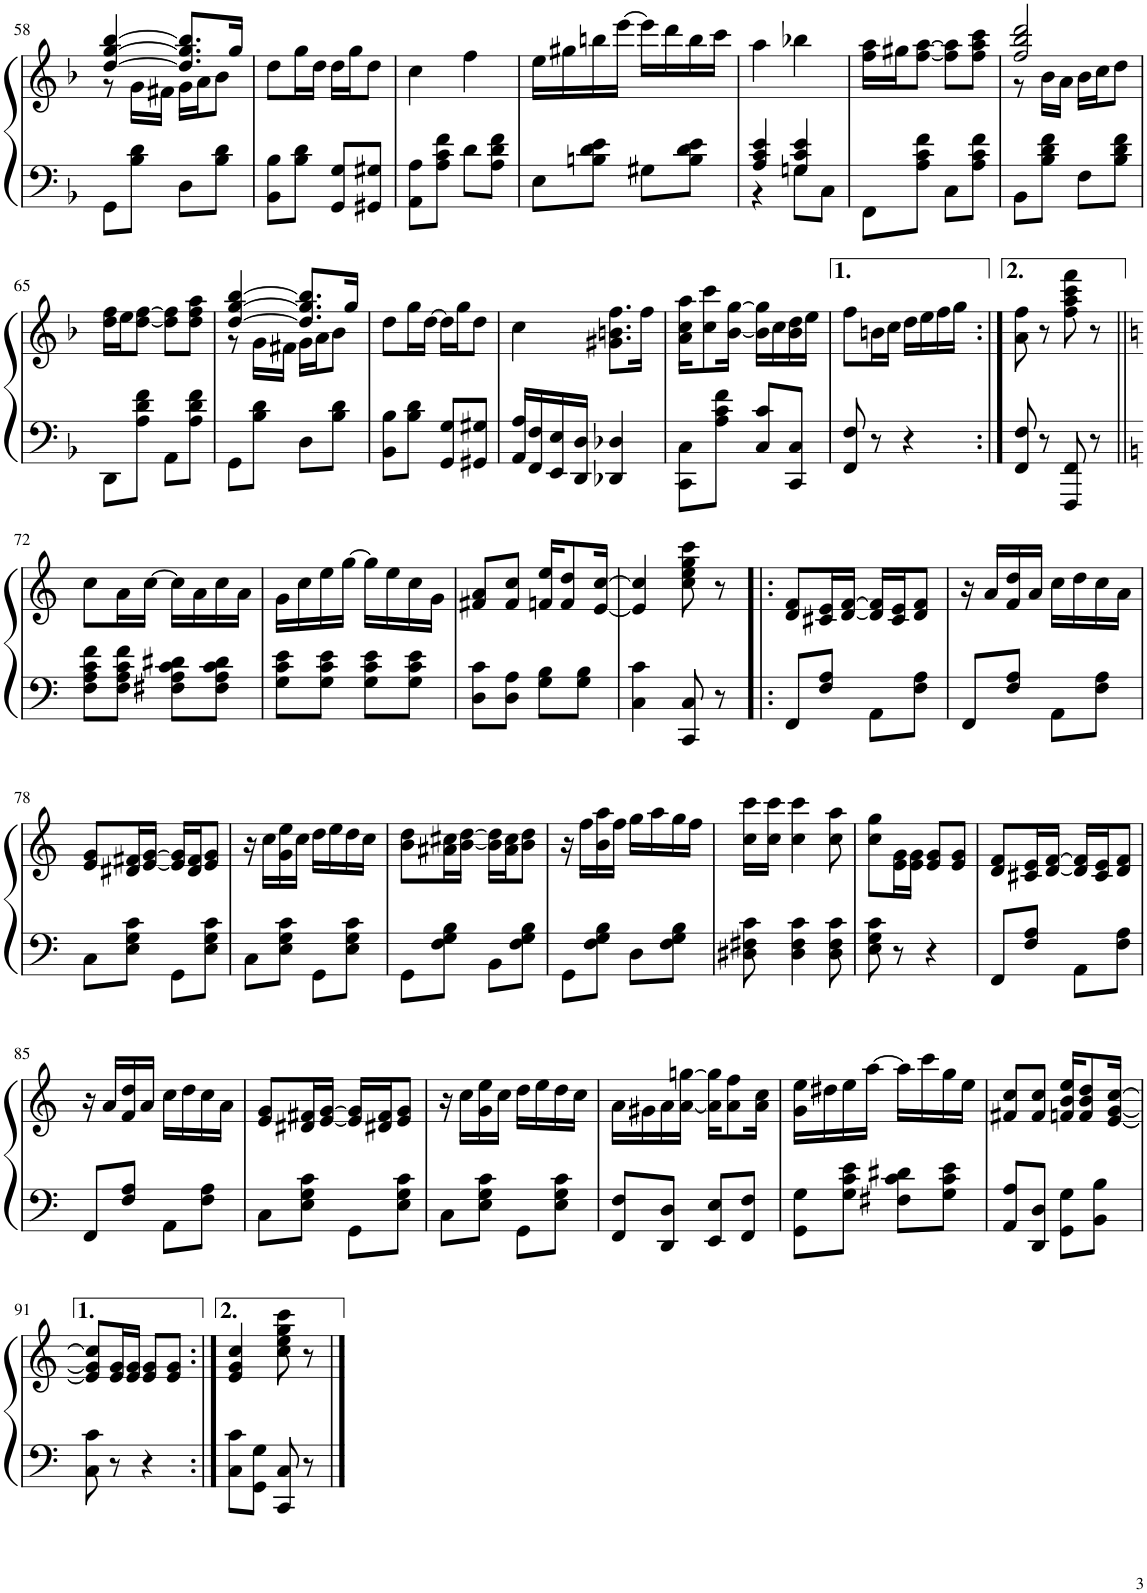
**kern	**kern
*part1	*part1
*staff2	*staff1
*I"Piano	*
*I'Pno.	*
!!LO:PB:g=z
*clefG2	*clefG2
*k[b-]	*k[b-]
*M2/4	*M2/4
=58	=58
*	*^
8GG\L	[4dd/ [4gg/ [4bb-/	8r
8B-\ 8d\J	.	16g\LL
.	.	16f#X\JJ
8D\L	8.dd/] 8.gg/] 8.bb-/]L	16g\LL
.	.	16a\J
8B-\ 8d\J	.	8b-\J
.	16gg/Jk	.
*	*v	*v
=59	=59
8BB-\ 8B-\L	8dd\L
8B-\ 8d\J	16gg\L
.	16dd\JJ
8GG/ 8G/L	16dd\LL
.	16gg\J
8GG#X/ 8G#X/J	8dd\J
=60	=60
8AA\ 8A\L	4cc\
8A\ 8c\ 8f\J	.
8d\L	4ff\
8A\ 8d\ 8f\J	.
=61	=61
8E\L	16ee\LL
.	16gg#X\
8Bn\ 8d\ 8e\J	16bbn\
.	[16eee\JJ
8G#X\L	16eee\LL]
.	16ddd\
8B\ 8d\ 8e\J	16bb\
.	16ccc\JJ
=62	=62
*^	*
4A/ 4c/ 4e/	4r	4aa\
4Gn/ 4c/ 4e/	8G\L	4bb-X\
.	8C\J	.
*v	*v	*
=63	=63
8FF\L	16ff\ 16aa\LL
.	16gg#X\J
8A\ 8c\ 8f\J	[8ff\ [8aa\J
8C\L	8ff\] 8aa\]L
8A\ 8c\ 8f\J	8ff\ 8aa\ 8ccc\J
=64	=64
*	*^
8BB-\L	2ff/ 2bb-/ 2ddd/	8r
8B-\ 8d\ 8f\J	.	16b-\LL
.	.	16a\JJ
8F\L	.	16b-\LL
.	.	16cc\J
8B-\ 8d\ 8f\J	.	8dd\J
*	*v	*v
!!LO:LB:g=z
=65	=65
8DD\L	16dd\ 16ff\LL
.	16ee\J
8A\ 8d\ 8f\J	[8dd\ [8ff\J
8AA\L	8dd\] 8ff\]L
8A\ 8d\ 8f\J	8dd\ 8ff\ 8aa\J
=66	=66
*	*^
8GG\L	[4dd/ [4gg/ [4bb-/	8r
8B-\ 8d\J	.	16g\LL
.	.	16f#X\JJ
8D\L	8.dd/] 8.gg/] 8.bb-/]L	16g\LL
.	.	16a\J
8B-\ 8d\J	.	8b-\J
.	16gg/Jk	.
*	*v	*v
=67	=67
8BB-\ 8B-\L	8dd\L
8B-\ 8d\J	16gg\L
.	[16dd\JJ
8GG/ 8G/L	16dd\LL]
.	16gg\J
8GG#X/ 8G#X/J	8dd\J
=68	=68
16AA/ 16A/LL	4cc\
16FF/ 16F/	.
16EE/ 16E/	.
16DD/ 16D/JJ	.
4DD-X/ 4D-X/	8.g#X\ 8.bn\ 8.ff\L
.	16ff\Jk
=69	=69
8CC\ 8C\L	16a\ 16cc\ 16aa\KL
.	8cc\ 8ccc\
8A\ 8c\ 8f\J	.
.	[16b-\ [16gg\Jk
8C/ 8c/L	16b-\] 16gg\]LL
.	16cc\
8CC/ 8C/J	16b-\ 16dd\
.	16ee\JJ
=70	=70
8FF/ 8F/	8ff\L
8r	16bn\L
.	16cc\JJ
4r	16dd\LL
.	16ee\
.	16ff\
.	16gg\JJ
=71:|!	=71:|!
8FF/ 8F/	8a\ 8ff\
8r	8r
8FFF/ 8FF/	8ff\ 8aa\ 8ccc\ 8fff\
8r	8r
!!LO:LB:g=z
=72||	=72||
*k[]	*k[]
8F\ 8A\ 8c\ 8f\L	8cc\L
8F\ 8A\ 8c\ 8f\J	16a\L
.	[16cc\JJ
8F#X\ 8A\ 8c\ 8d#X\L	16cc\LL]
.	16a\
8F#\ 8A\ 8c\ 8d#\J	16cc\
.	16a\JJ
=73	=73
8G\ 8c\ 8e\L	16g\LL
.	16cc\
8G\ 8c\ 8e\J	16ee\
.	[16gg\JJ
8G\ 8c\ 8e\L	16gg\LL]
.	16ee\
8G\ 8c\ 8e\J	16cc\
.	16g\JJ
=74	=74
8D\ 8c\L	8f#X/ 8a/L
8D\ 8A\J	8f#/ 8cc/J
8G\ 8B\L	16fn/ 16ee/KL
.	8f/ 8dd/
8G\ 8B\J	.
.	[16e/ [16cc/Jk
=75	=75
4C\ 4c\	4e/] 4cc/]
8CC/ 8C/	8cc\ 8ee\ 8gg\ 8ccc\
8r	8r
=76!|:	=76!|:
8FF/L	8d/ 8f/L
8F/ 8A/J	16c#X/ 16e/L
.	[16d/ [16f/JJ
8AA\L	16d/] 16f/]LL
.	16c#/ 16e/J
8F\ 8A\J	8d/ 8f/J
=77	=77
8FF/L	16r
.	16a/LL
8F/ 8A/J	16f/ 16dd/
.	16a/JJ
8AA\L	16cc\LL
.	16dd\
8F\ 8A\J	16cc\
.	16a\JJ
!!LO:LB:g=z
=78	=78
8C\L	8e/ 8g/L
8E\ 8G\ 8c\J	16d#X/ 16f#X/L
.	[16e/ [16g/JJ
8GG\L	16e/] 16g/]LL
.	16d#/ 16f#/J
8E\ 8G\ 8c\J	8e/ 8g/J
=79	=79
8C\L	16r
.	16cc\LL
8E\ 8G\ 8c\J	16g\ 16ee\
.	16cc\JJ
8GG\L	16dd\LL
.	16ee\
8E\ 8G\ 8c\J	16dd\
.	16cc\JJ
=80	=80
8GG\L	8b\ 8dd\L
8F\ 8G\ 8B\J	16a#X\ 16cc#X\L
.	[16b\ [16dd\JJ
8BB\L	16b\] 16dd\]LL
.	16a#\ 16cc#\J
8F\ 8G\ 8B\J	8b\ 8dd\J
=81	=81
8GG\L	16r
.	16ff\LL
8F\ 8G\ 8B\J	16b\ 16aa\
.	16ff\JJ
8D\L	16gg\LL
.	16aa\
8F\ 8G\ 8B\J	16gg\
.	16ff\JJ
=82	=82
8D#X\ 8F#X\ 8c\	16cc\ 16ccc\LL
.	16cc\ 16ccc\JJ
4D#\ 4F#\ 4c\	4cc\ 4ccc\
8D#\ 8F#\ 8c\	8cc\ 8aa\
=83	=83
8E\ 8G\ 8c\	8cc\ 8gg\L
8r	16e\ 16g\L
.	16e\ 16g\JJ
4r	8e/ 8g/L
.	8e/ 8g/J
=84	=84
8FF/L	8d/ 8f/L
8F/ 8A/J	16c#X/ 16e/L
.	[16d/ [16f/JJ
8AA\L	16d/] 16f/]LL
.	16c#/ 16e/J
8F\ 8A\J	8d/ 8f/J
!!LO:LB:g=z
=85	=85
8FF/L	16r
.	16a/LL
8F/ 8A/J	16f/ 16dd/
.	16a/JJ
8AA\L	16cc\LL
.	16dd\
8F\ 8A\J	16cc\
.	16a\JJ
=86	=86
8C\L	8e/ 8g/L
8E\ 8G\ 8c\J	16d#X/ 16f#X/L
.	[16e/ [16g/JJ
8GG\L	16e/] 16g/]LL
.	16d#X/ 16f#/J
8E\ 8G\ 8c\J	8e/ 8g/J
=87	=87
8C\L	16r
.	16cc\LL
8E\ 8G\ 8c\J	16g\ 16ee\
.	16cc\JJ
8GG\L	16dd\LL
.	16ee\
8E\ 8G\ 8c\J	16dd\
.	16cc\JJ
=88	=88
8FF/ 8F/L	16a\LL
.	16g#X\
8DD/ 8D/J	16a\
.	[16a\ [16ggn\JJ
8EE/ 8E/L	16a\] 16gg\]KL
.	8a\ 8ff\
8FF/ 8F/J	.
.	16a\ 16cc\Jk
=89	=89
8GG\ 8G\L	16g\ 16ee\LL
.	16dd#X\
8G\ 8c\ 8e\J	16ee\
.	[16aa\JJ
8F#X\ 8c\ 8d#X\L	16aa\LL]
.	16ccc\
8G\ 8c\ 8e\J	16gg\
.	16ee\JJ
=90	=90
8AA/ 8A/L	8f#X/ 8cc/L
8DD/ 8D/J	8f#/ 8cc/J
8GG\ 8G\L	16fn/ 16b/ 16ee/KL
.	8f/ 8b/ 8dd/
8BB\ 8B\J	.
.	[16e/ [16g/ [16cc/Jk
!!LO:LB:g=z
=91	=91
8C\ 8c\	8e/] 8g/] 8cc/]L
8r	16e/ 16g/L
.	16e/ 16g/JJ
4r	8e/ 8g/L
.	8e/ 8g/J
=92:|!	=92:|!
8C\ 8c\L	4e/ 4g/ 4cc/
8GG\ 8G\J	.
8CC/ 8C/	8cc\ 8ee\ 8gg\ 8ccc\
8r	8r
==	==
*-	*-
